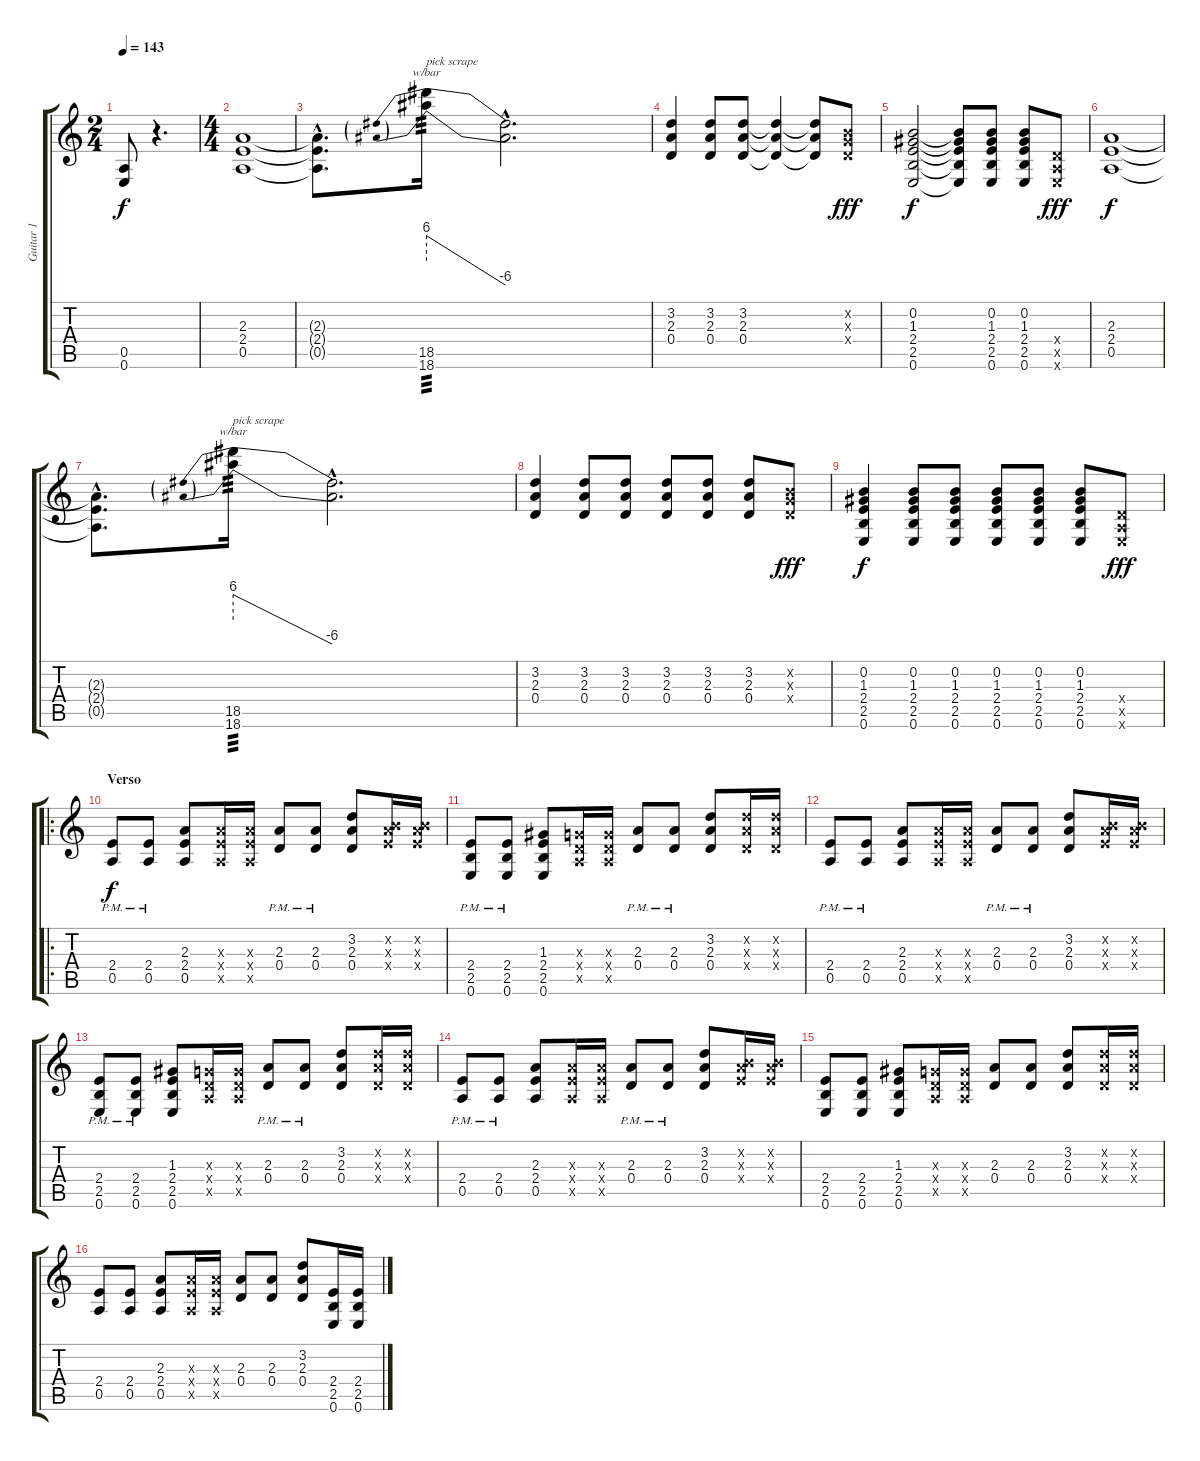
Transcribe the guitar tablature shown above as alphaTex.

\track ("Guitar 1" "Guitar 1") {instrument distortionguitar}
\staff {score tabs}
\tuning (E4 B3 G3 D3 A2 E2) {hide}
\ts (2 4)
\tempo 143
\clef g2
\ks c
(0.5 0.6).8{dy f instrument distortionguitar} r.4{d} |
\ts (4 4)
(2.3 2.4 0.5).1 |
(2.3{hac t} 2.4{hac t} 0.5{hac t}).8{d} (18.5 18.6).16{tbe (predivedive default 0 24 60 -24) txt "pick scrape" tp 3 instrument guitarharmonics} (18.5{hac t} 18.6{hac t}).2{d} |
(3.2 2.3 0.4).4{instrument distortionguitar} (3.2 2.3 0.4).8 (3.2 2.3 0.4).8 (3.2{t} 2.3{t} 0.4{t}).4 (3.2{t} 2.3{t} 0.4{t}).8 (0.2{x} 0.3{x} 0.4{x}).8{dy fff} |
(0.2 1.3 2.4 2.5 0.6).2{dy f} (0.2{t} 1.3{t} 2.4{t} 2.5{t} 0.6{t}).8 (0.2 1.3 2.4 2.5 0.6).8 (0.2 1.3 2.4 2.5 0.6).8 (0.4{x} 0.5{x} 0.6{x}).8{dy fff} |
(2.3 2.4 0.5).1{dy f} |
(2.3{hac t} 2.4{hac t} 0.5{hac t}).8{d} (18.5 18.6).16{tbe (predivedive default 0 24 60 -24) txt "pick scrape" tp 3 instrument guitarharmonics} (18.5{hac t} 18.6{hac t}).2{d} |
(3.2 2.3 0.4).4{instrument distortionguitar} (3.2 2.3 0.4).8 (3.2 2.3 0.4).8 (3.2 2.3 0.4).8 (3.2 2.3 0.4).8 (3.2 2.3 0.4).8 (0.2{x} 0.3{x} 0.4{x}).8{dy fff} |
(0.2 1.3 2.4 2.5 0.6).4{dy f} (0.2 1.3 2.4 2.5 0.6).8 (0.2 1.3 2.4 2.5 0.6).8 (0.2 1.3 2.4 2.5 0.6).8 (0.2 1.3 2.4 2.5 0.6).8 (0.2 1.3 2.4 2.5 0.6).8 (0.4{x} 0.5{x} 0.6{x}).8{dy fff} |
\ro
\section ("" "Verso")
(2.4{pm} 0.5{pm}).8{dy f} (2.4{pm} 0.5{pm}).8 (2.3 2.4 0.5).8 (2.3{x} 2.4{x} 0.5{x}).16 (2.3{x} 2.4{x} 0.5{x}).16 (2.3{pm} 0.4{pm}).8 (2.3{pm} 0.4{pm}).8 (3.2 2.3 0.4).8 (0.2{x} 2.3{x} 2.4{x}).16 (0.2{x} 2.3{x} 2.4{x}).16 |
(2.4{pm} 2.5{pm} 0.6{pm}).8 (2.4{pm} 2.5{pm} 0.6{pm}).8 (1.3 2.4 2.5 0.6).8 (0.3{x} 0.4{x} 0.5{x}).16 (0.3{x} 0.4{x} 0.5{x}).16 (2.3{pm} 0.4{pm}).8 (2.3{pm} 0.4{pm}).8 (3.2 2.3 0.4).8 (3.2{x} 2.3{x} 0.4{x}).16 (3.2{x} 2.3{x} 0.4{x}).16 |
(2.4{pm} 0.5{pm}).8 (2.4{pm} 0.5{pm}).8 (2.3 2.4 0.5).8 (2.3{x} 2.4{x} 0.5{x}).16 (2.3{x} 2.4{x} 0.5{x}).16 (2.3{pm} 0.4{pm}).8 (2.3{pm} 0.4{pm}).8 (3.2 2.3 0.4).8 (0.2{x} 2.3{x} 2.4{x}).16 (0.2{x} 2.3{x} 2.4{x}).16 |
(2.4{pm} 2.5{pm} 0.6{pm}).8 (2.4{pm} 2.5{pm} 0.6{pm}).8 (1.3 2.4 2.5 0.6).8 (0.3{x} 0.4{x} 0.5{x}).16 (0.3{x} 0.4{x} 0.5{x}).16 (2.3{pm} 0.4{pm}).8 (2.3{pm} 0.4{pm}).8 (3.2 2.3 0.4).8 (3.2{x} 2.3{x} 0.4{x}).16 (3.2{x} 2.3{x} 0.4{x}).16 |
(2.4{pm} 0.5{pm}).8 (2.4{pm} 0.5{pm}).8 (2.3 2.4 0.5).8 (2.3{x} 2.4{x} 0.5{x}).16 (2.3{x} 2.4{x} 0.5{x}).16 (2.3{pm} 0.4{pm}).8 (2.3{pm} 0.4{pm}).8 (3.2 2.3 0.4).8 (0.2{x} 2.3{x} 2.4{x}).16 (0.2{x} 2.3{x} 2.4{x}).16 |
(2.4 2.5 0.6).8 (2.4 2.5 0.6).8 (1.3 2.4 2.5 0.6).8 (0.3{x} 0.4{x} 0.5{x}).16 (0.3{x} 0.4{x} 0.5{x}).16 (2.3 0.4).8 (2.3 0.4).8 (3.2 2.3 0.4).8 (3.2{x} 2.3{x} 0.4{x}).16 (3.2{x} 2.3{x} 0.4{x}).16 |
(2.4 0.5).8 (2.4 0.5).8 (2.3 2.4 0.5).8 (2.3{x} 2.4{x} 0.5{x}).16 (2.3{x} 2.4{x} 0.5{x}).16 (2.3 0.4).8 (2.3 0.4).8 (3.2 2.3 0.4).8 (2.4 2.5 0.6).16 (2.4 2.5 0.6).16
